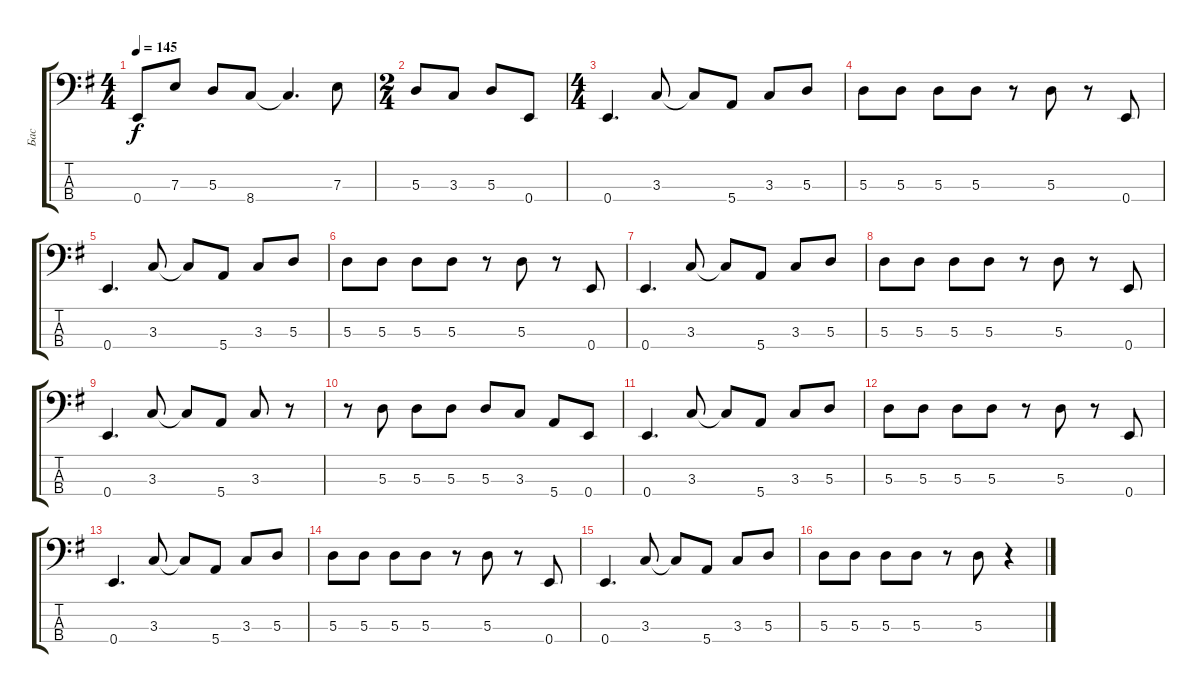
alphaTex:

\track ("Бас" "Бас") {instrument electricbassfinger}
\staff {score tabs}
\tuning (G2 D2 A1 E1) {hide}
\ts (4 4)
\tempo 145
\clef f4
\ks g
0.4{t}.8{dy f} 7.3.8 5.3.8 8.4.8 8.4{t}.4{d} 7.3.8 |
\ts (2 4)
5.3.8 3.3.8 5.3.8 0.4.8 |
\ts (4 4)
0.4.4{d} 3.3.8 3.3{t}.8 5.4.8 3.3.8 5.3.8 |
5.3.8 5.3.8 5.3.8 5.3.8 r.8 5.3.8 r.8 0.4.8 |
0.4.4{d} 3.3.8 3.3{t}.8 5.4.8 3.3.8 5.3.8 |
5.3.8 5.3.8 5.3.8 5.3.8 r.8 5.3.8 r.8 0.4.8 |
0.4.4{d} 3.3.8 3.3{t}.8 5.4.8 3.3.8 5.3.8 |
5.3.8 5.3.8 5.3.8 5.3.8 r.8 5.3.8 r.8 0.4.8 |
0.4.4{d} 3.3.8 3.3{t}.8 5.4.8 3.3.8 r.8 |
r.8 5.3.8 5.3.8 5.3.8 5.3.8 3.3.8 5.4.8 0.4.8 |
0.4.4{d} 3.3.8 3.3{t}.8 5.4.8 3.3.8 5.3.8 |
5.3.8 5.3.8 5.3.8 5.3.8 r.8 5.3.8 r.8 0.4.8 |
0.4.4{d} 3.3.8 3.3{t}.8 5.4.8 3.3.8 5.3.8 |
5.3.8 5.3.8 5.3.8 5.3.8 r.8 5.3.8 r.8 0.4.8 |
0.4.4{d} 3.3.8 3.3{t}.8 5.4.8 3.3.8 5.3.8 |
5.3.8 5.3.8 5.3.8 5.3.8 r.8 5.3.8 r.4
